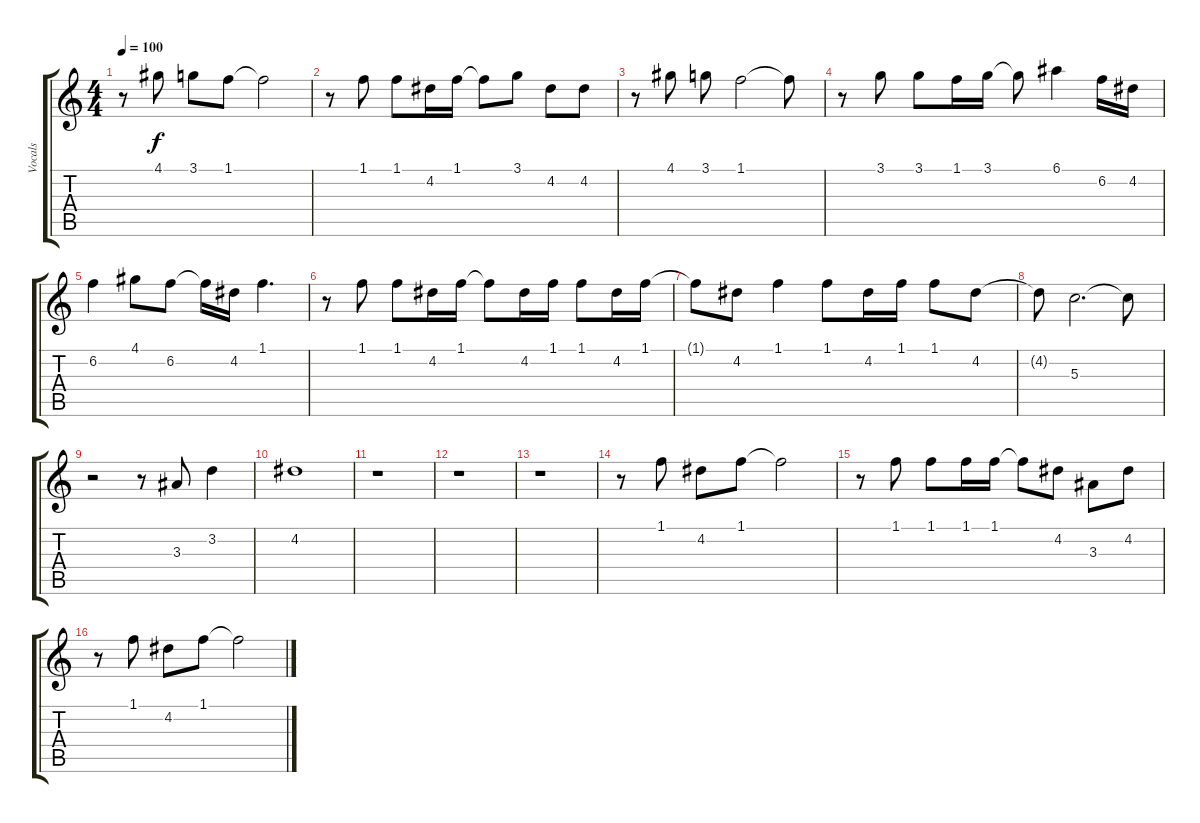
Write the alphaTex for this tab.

\track ("Vocals" "Vocals") {instrument overdrivenguitar}
\staff {score tabs}
\tuning (E4 B3 G3 D3 A2 E2) {hide}
\ts (4 4)
\tempo 100
\clef g2
\ks c
r.8{dy f} 4.1.8 3.1.8 1.1.8 1.1{t}.2 |
r.8 1.1.8 1.1.8 4.2.16 1.1.16 1.1{t}.8 3.1.8 4.2.8 4.2.8 |
r.8 4.1.8 3.1.8 1.1.2 1.1{t}.8 |
r.8 3.1.8 3.1.8 1.1.16 3.1.16 3.1{t}.8 6.1.4 6.2.16 4.2.16 |
6.2.4 4.1.8 6.2.8 6.2{t}.16 4.2.16 1.1.4{d} |
r.8 1.1.8 1.1.8 4.2.16 1.1.16 1.1{t}.8 4.2.16 1.1.16 1.1.8 4.2.16 1.1.16 |
1.1{t}.8 4.2.8 1.1.4 1.1.8 4.2.16 1.1.16 1.1.8 4.2.8 |
4.2{t}.8 5.3.2{d} 5.3{t}.8 |
r.2 r.8 3.3.8 3.2.4 |
4.2.1 |
r.1 |
r.1 |
r.1 |
r.8 1.1.8 4.2.8 1.1.8 1.1{t}.2 |
r.8 1.1.8 1.1.8 1.1.16 1.1.16 1.1{t}.8 4.2.8 3.3.8 4.2.8 |
r.8 1.1.8 4.2.8 1.1.8 1.1{t}.2
